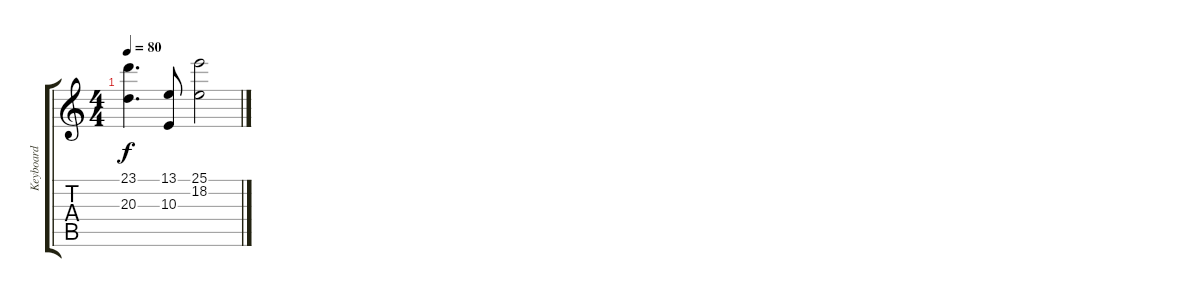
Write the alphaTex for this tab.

\track ("Keyboard" "Keyboard") {instrument stringensemble1}
\staff {score tabs}
\tuning (Eb4 Bb3 Gb3 Db3 Ab2 Eb2) {hide}
\ts (4 4)
\tempo 80
\clef g2
\ks c
(23.1 20.3).4{d dy f} (13.1 10.3).8 (25.1 18.2).2
